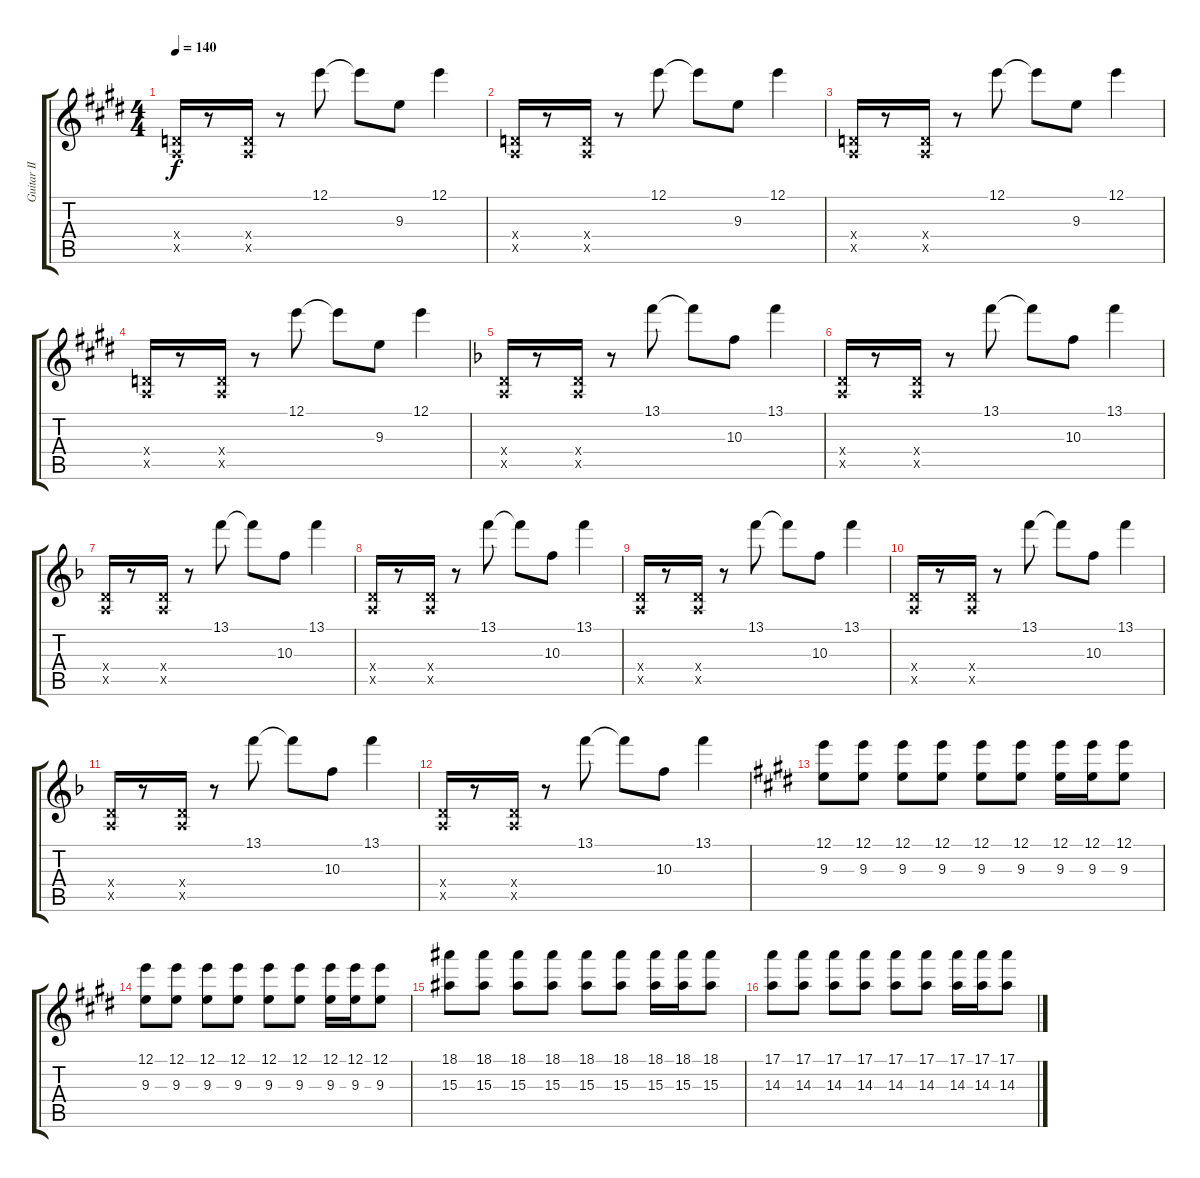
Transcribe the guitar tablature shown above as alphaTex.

\track ("Guitar II" "Guitar II") {instrument overdrivenguitar}
\staff {score tabs}
\tuning (E4 B3 G3 D3 A2 E2) {hide}
\ts (4 4)
\tempo 140
\clef g2
\ks e
(0.4{x} 0.5{x}).16{dy f} r.8 (0.4{x} 0.5{x}).16 r.8 12.1.8 12.1{t}.8 9.3.8 12.1.4 |
(0.4{x} 0.5{x}).16 r.8 (0.4{x} 0.5{x}).16 r.8 12.1.8 12.1{t}.8 9.3.8 12.1.4 |
(0.4{x} 0.5{x}).16 r.8 (0.4{x} 0.5{x}).16 r.8 12.1.8 12.1{t}.8 9.3.8 12.1.4 |
(0.4{x} 0.5{x}).16 r.8 (0.4{x} 0.5{x}).16 r.8 12.1.8 12.1{t}.8 9.3.8 12.1.4 |
\ks f
(0.4{x} 0.5{x}).16 r.8 (0.4{x} 0.5{x}).16 r.8 13.1.8 13.1{t}.8 10.3.8 13.1.4 |
(0.4{x} 0.5{x}).16 r.8 (0.4{x} 0.5{x}).16 r.8 13.1.8 13.1{t}.8 10.3.8 13.1.4 |
(0.4{x} 0.5{x}).16 r.8 (0.4{x} 0.5{x}).16 r.8 13.1.8 13.1{t}.8 10.3.8 13.1.4 |
(0.4{x} 0.5{x}).16 r.8 (0.4{x} 0.5{x}).16 r.8 13.1.8 13.1{t}.8 10.3.8 13.1.4 |
(0.4{x} 0.5{x}).16 r.8 (0.4{x} 0.5{x}).16 r.8 13.1.8 13.1{t}.8 10.3.8 13.1.4 |
(0.4{x} 0.5{x}).16 r.8 (0.4{x} 0.5{x}).16 r.8 13.1.8 13.1{t}.8 10.3.8 13.1.4 |
(0.4{x} 0.5{x}).16 r.8 (0.4{x} 0.5{x}).16 r.8 13.1.8 13.1{t}.8 10.3.8 13.1.4 |
(0.4{x} 0.5{x}).16 r.8 (0.4{x} 0.5{x}).16 r.8 13.1.8 13.1{t}.8 10.3.8 13.1.4 |
\ks e
(12.1 9.3).8 (12.1 9.3).8 (12.1 9.3).8 (12.1 9.3).8 (12.1 9.3).8 (12.1 9.3).8 (12.1 9.3).16 (12.1 9.3).16 (12.1 9.3).8 |
(12.1 9.3).8 (12.1 9.3).8 (12.1 9.3).8 (12.1 9.3).8 (12.1 9.3).8 (12.1 9.3).8 (12.1 9.3).16 (12.1 9.3).16 (12.1 9.3).8 |
(18.1 15.3).8 (18.1 15.3).8 (18.1 15.3).8 (18.1 15.3).8 (18.1 15.3).8 (18.1 15.3).8 (18.1 15.3).16 (18.1 15.3).16 (18.1 15.3).8 |
(17.1 14.3).8 (17.1 14.3).8 (17.1 14.3).8 (17.1 14.3).8 (17.1 14.3).8 (17.1 14.3).8 (17.1 14.3).16 (17.1 14.3).16 (17.1 14.3).8
